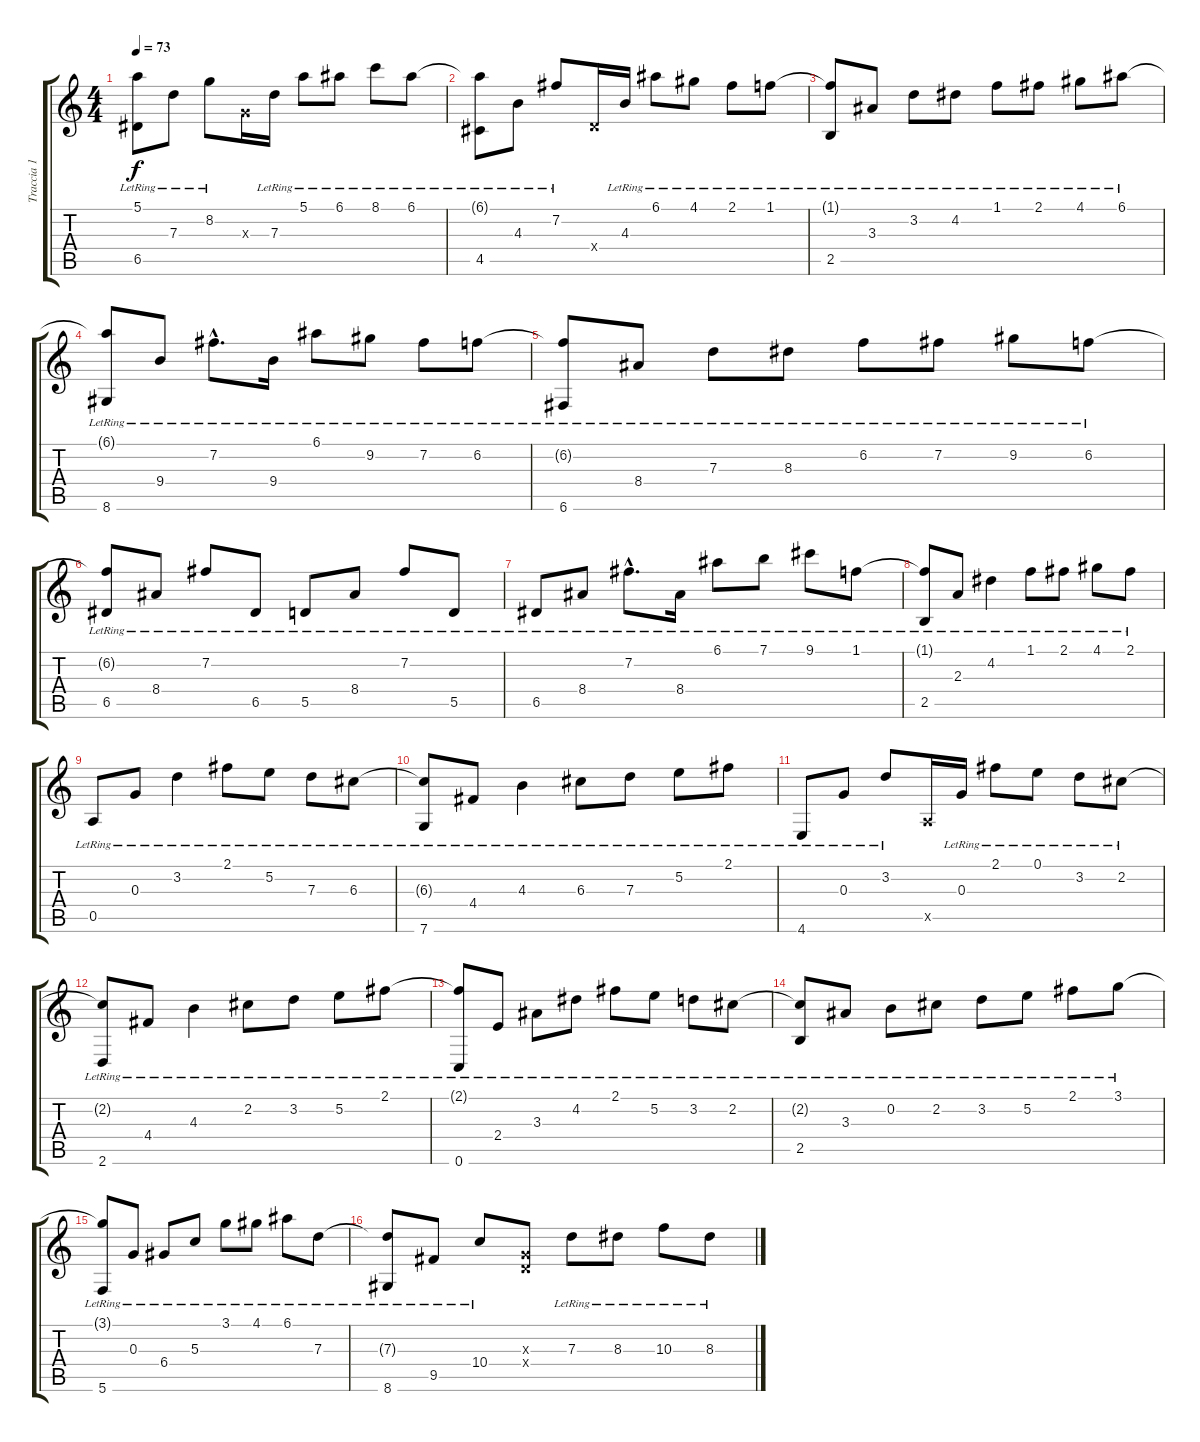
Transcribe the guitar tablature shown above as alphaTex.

\track ("Traccia 1" "Traccia 1") {instrument acousticguitarnylon}
\staff {score tabs}
\tuning (E4 B3 G3 D3 A2 C2) {hide}
\ts (4 4)
\tempo 73
\clef g2
\ks c
(5.1{t} 6.5{lr}).8{dy f} 7.3{lr}.8 8.2{lr}.8 0.3{x}.16 7.3{lr}.16 5.1{lr}.8 6.1{lr}.8 8.1{lr}.8 6.1{lr}.8 |
(6.1{t} 4.5{lr}).8 4.3{lr}.8 7.2{lr}.8 0.4{x}.16 4.3{lr}.16 6.1{lr}.8 4.1{lr}.8 2.1{lr}.8 1.1{lr}.8 |
(1.1{t} 2.5{lr}).8 3.3{lr}.8 3.2{lr}.8 4.2{lr}.8 1.1{lr}.8 2.1{lr}.8 4.1{lr}.8 6.1{lr}.8 |
(6.1{t} 8.6{lr}).8 9.4{lr}.8 7.2{hac lr}.8{d} 9.4{lr}.16 6.1{lr}.8 9.2{lr}.8 7.2{lr}.8 6.2{lr}.8 |
(6.2{t} 6.6{lr}).8 8.4{lr}.8 7.3{lr}.8 8.3{lr}.8 6.2{lr}.8 7.2{lr}.8 9.2{lr}.8 6.2{lr}.8 |
(6.2{t} 6.5{lr}).8 8.4{lr}.8 7.2{lr}.8 6.5{lr}.8 5.5{lr}.8 8.4{lr}.8 7.2{lr}.8 5.5{lr}.8 |
6.5{lr}.8 8.4{lr}.8 7.2{hac lr}.8{d} 8.4{lr}.16 6.1{lr}.8 7.1{lr}.8 9.1{lr}.8 1.1{lr}.8 |
(1.1{t} 2.5{lr}).8 2.3{lr}.8 4.2{lr}.4 1.1{lr}.8 2.1{lr}.8 4.1{lr}.8 2.1{lr}.8 |
0.5{lr}.8 0.3{lr}.8 3.2{lr}.4 2.1{lr}.8 5.2{lr}.8 7.3{lr}.8 6.3{lr}.8 |
(6.3{t} 7.6{lr}).8 4.4{lr}.8 4.3{lr}.4 6.3{lr}.8 7.3{lr}.8 5.2{lr}.8 2.1{lr}.8 |
4.6{lr}.8 0.3{lr}.8 3.2{lr}.8 0.5{x}.16 0.3{lr}.16 2.1{lr}.8 0.1{lr}.8 3.2{lr}.8 2.2{lr}.8 |
(2.2{t} 2.6{lr}).8 4.4{lr}.8 4.3{lr}.4 2.2{lr}.8 3.2{lr}.8 5.2{lr}.8 2.1{lr}.8 |
(2.1{t} 0.6{lr}).8 2.4{lr}.8 3.3{lr}.8 4.2{lr}.8 2.1{lr}.8 5.2{lr}.8 3.2{lr}.8 2.2{lr}.8 |
(2.2{t} 2.5{lr}).8 3.3{lr}.8 0.2{lr}.8 2.2{lr}.8 3.2{lr}.8 5.2{lr}.8 2.1{lr}.8 3.1{lr}.8 |
(3.1{t} 5.6{lr}).8 0.3{lr}.8 6.4{lr}.8 5.3{lr}.8 3.1{lr}.8 4.1{lr}.8 6.1{lr}.8 7.3{lr}.8 |
(7.3{t} 8.6{lr}).8 9.5{lr}.8 10.4{lr}.8 (0.3{x} 0.4{x}).8 7.3{lr}.8 8.3{lr}.8 10.3{lr}.8 8.3{lr}.8
